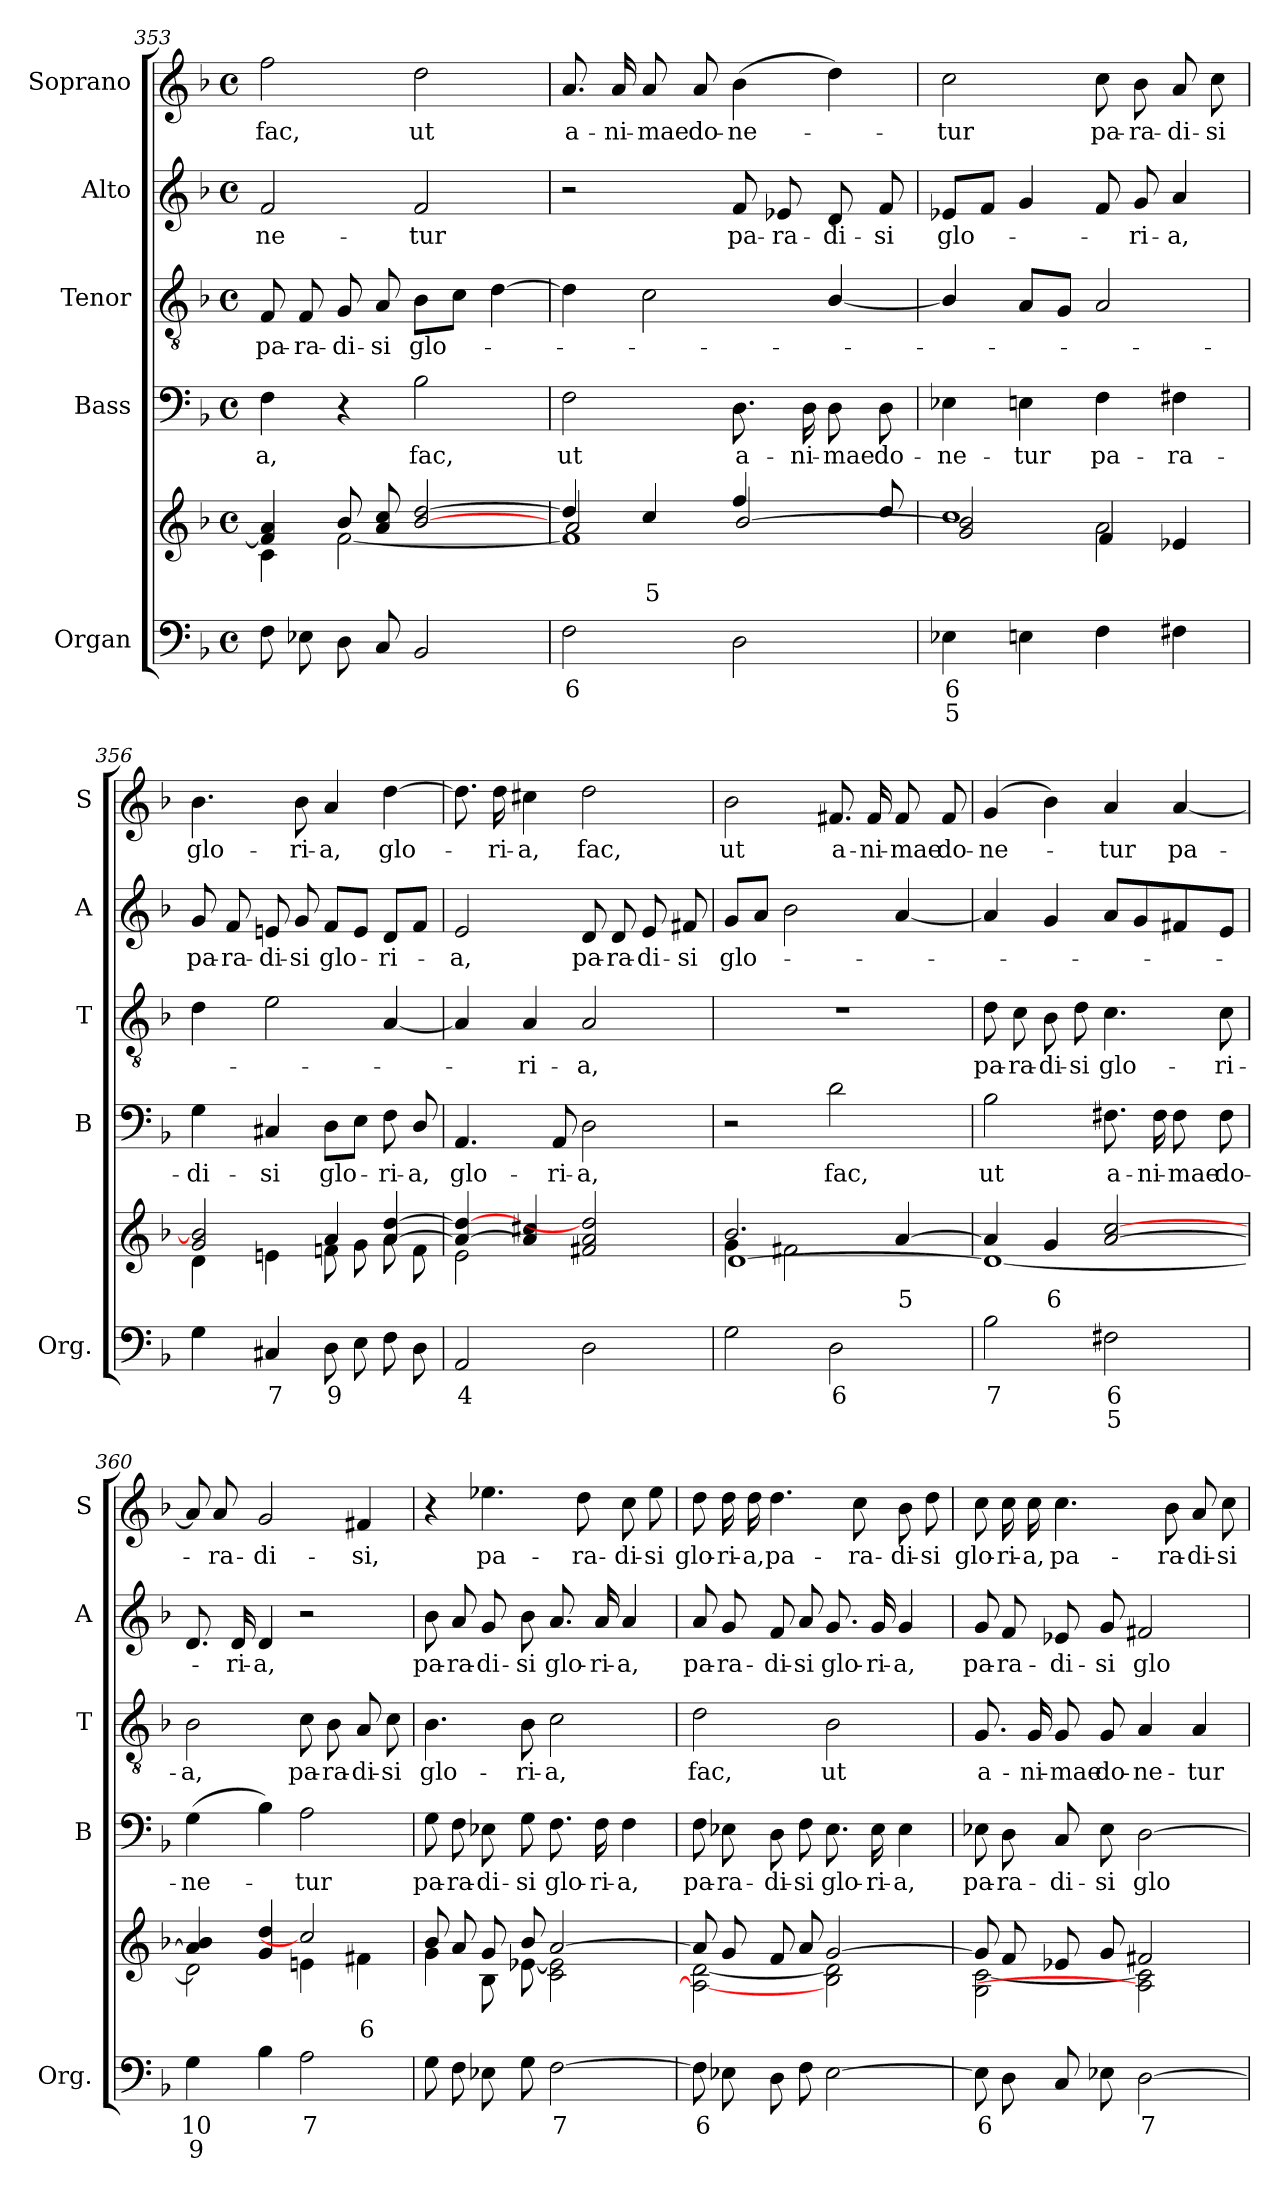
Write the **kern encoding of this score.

**kern	**text	**text	**kern	**text	**kern	**text	**kern	**text	**kern	**text	**kern	**text
*part5	*part5	*part5	*part5	*part5	*part4	*part4	*part3	*part3	*part2	*part2	*part1	*part1
*staff6	*staff6	*staff6	*staff5	*staff5	*staff4	*staff4	*staff3	*staff3	*staff2	*staff2	*staff1	*staff1
*I"Organ	*	*	*	*	*I"Bass	*	*I"Tenor	*	*I"Alto	*	*I"Soprano	*
*I'Org.	*	*	*	*	*I'B	*	*I'T	*	*I'A	*	*I'S	*
*clefF4	*	*	*clefG2	*	*clefF4	*	*clefGv2	*	*clefG2	*	*clefG2	*
*k[b-]	*	*	*k[b-]	*	*k[b-]	*	*k[b-]	*	*k[b-]	*	*k[b-]	*
*F:	*	*	*F:	*	*F:	*	*F:	*	*F:	*	*F:	*
*M4/4	*	*	*M4/4	*	*M4/4	*	*M4/4	*	*M4/4	*	*M4/4	*
*met(c)	*	*	*met(c)	*	*met(c)	*	*met(c)	*	*met(c)	*	*met(c)	*
=353	=353	=353	=353	=353	=353	=353	=353	=353	=353	=353	=353	=353
*	*	*	*^	*	*	*	*	*	*	*	*	*
!	!	!	!	!	!	!	!LO:LY:b	!	!LO:LY:b	!	!LO:LY:b	!	!LO:LY:b
8F	.	.	4f] 4a	4c	.	4F\	-a,	8F/	pa-	2f/	-ne-	2ff\	fac,
!	!	!	!	!	!	!	!	!	!LO:LY:b	!	!	!	!
8E-X	.	.	.	.	.	.	.	8F/	-ra-	.	.	.	.
!	!	!	!	!LO:N:vis=2	!	!	!	!	!LO:LY:b	!	!	!	!
8D	.	.	8b-	[2.f	.	4r	.	8G/	-di-	.	.	.	.
!	!	!	!	!	!	!	!	!	!LO:LY:b	!	!	!	!
8C	.	.	8a 8cc	.	.	.	.	8A/	-si	.	.	.	.
!	!	!	!	!	!	!	!LO:LY:b	!	!LO:LY:b	!	!LO:LY:b	!	!LO:LY:b
2BB-	.	.	[2b- [2dd	.	.	2B-\	fac,	8B-\L	glo-	2f/	-tur	2dd\	ut
.	.	.	.	.	.	.	.	8c\J	.	.	.	.	.
.	.	.	.	.	.	.	.	[4d\	.	.	.	.	.
!!LO:LB:g=z
=354	=354	=354	=354	=354	=354	=354	=354	=354	=354	=354	=354	=354	=354
*	*	*	*	*^	*	*	*	*	*	*	*	*	*
!	!	!	!	!	!	!	!	!LO:LY:b	!	!	!	!	!	!LO:LY:b
2F	6	.	4dd]	1f]	2a	.	2F\	ut	4d\]	.	2r	.	8.a/	a-
!	!	!	!	!	!	!	!	!	!	!	!	!	!	!LO:LY:b
.	.	.	.	.	.	.	.	.	.	.	.	.	16a/	-ni-
!	!	!	!	!	!	!	!	!	!	!	!	!	!	!LO:LY:b
.	.	.	4cc	.	.	5	.	.	2c\	.	.	.	8a/	-mae
!	!	!	!	!	!	!	!	!	!	!	!	!	!	!LO:LY:b
.	.	.	.	.	.	.	.	.	.	.	.	.	8a/	do-
!	!	!	!LO:N:vis=4	!	!	!	!	!LO:LY:b	!	!	!	!LO:LY:b	!	!LO:LY:b
2D	.	.	4.ff	.	[2b-	.	8.D\	a-	.	.	8f/	pa-	(4b-\	-ne-
!	!	!	!	!	!	!	!	!	!	!	!	!LO:LY:b	!	!
.	.	.	.	.	.	.	.	.	.	.	8e-X/	-ra-	.	.
!	!	!	!	!	!	!	!	!LO:LY:b	!	!	!	!	!	!
.	.	.	.	.	.	.	16D\	-ni-	.	.	.	.	.	.
!	!	!	!	!	!	!	!	!LO:LY:b	!	!	!	!LO:LY:b	!	!
.	.	.	.	.	.	.	8D\	-mae	[4B-/	.	8d/	-di-	4dd\)	.
!	!	!	!	!	!	!	!	!LO:LY:b	!	!	!	!LO:LY:b	!	!
.	.	.	8dd	.	.	.	8D\	do-	.	.	8f/	-si	.	.
=355	=355	=355	=355	=355	=355	=355	=355	=355	=355	=355	=355	=355	=355	=355
!	!	!	!	!	!	!	!	!LO:LY:b	!	!	!	!LO:LY:b	!	!LO:LY:b
4E-X	6	5	1cc	2ryy	2g 2b-]	.	4E-X\	-ne-	4B-/]	.	8e-X/L	glo-	2cc\	-tur
.	.	.	.	.	.	.	.	.	.	.	8f/J	.	.	.
!	!	!	!	!	!	!	!	!LO:LY:b	!	!	!	!	!	!
4En	.	.	.	.	.	.	4En\	-tur	8A/L	.	4g/	.	.	.
.	.	.	.	.	.	.	.	.	8G/J	.	.	.	.	.
!	!	!	!	!	!	!	!	!LO:LY:b	!	!	!	!	!	!LO:LY:b
4F	.	.	.	2a	4f	.	4F\	pa-	2A/	.	8f/	.	8cc\	pa-
!	!	!	!	!	!	!	!	!	!	!	!	!LO:LY:b	!	!LO:LY:b
.	.	.	.	.	.	.	.	.	.	.	8g/	-ri-	8b-\	-ra-
!	!	!	!	!	!	!	!	!LO:LY:b	!	!	!	!LO:LY:b	!	!LO:LY:b
4F#X	.	.	.	.	4e-X	.	4F#X\	-ra-	.	.	4a/	-a,	8a/	-di-
!	!	!	!	!	!	!	!	!	!	!	!	!	!	!LO:LY:b
.	.	.	.	.	.	.	.	.	.	.	.	.	8cc\	-si
*	*	*	*	*v	*v	*	*	*	*	*	*	*	*	*
=356	=356	=356	=356	=356	=356	=356	=356	=356	=356	=356	=356	=356	=356
!	!	!	!	!	!	!	!LO:LY:b	!	!	!	!LO:LY:b	!	!LO:LY:b
4G	.	.	2g 2b-]	4d	.	4G\	-di-	4d\	.	8g/	pa-	4.b-\	glo-
!	!	!	!	!	!	!	!	!	!	!	!LO:LY:b	!	!
.	.	.	.	.	.	.	.	.	.	8f/	-ra-	.	.
!	!	!	!	!	!	!	!LO:LY:b	!	!	!	!LO:LY:b	!	!
4C#X	7	.	.	4enj	.	4C#X/	-si	2e\	.	8en/	-di-	.	.
!	!	!	!	!	!	!	!	!	!	!	!LO:LY:b	!	!LO:LY:b
.	.	.	.	.	.	.	.	.	.	8g/	-si	8b-\	-ri-
!	!	!	!	!	!	!	!LO:LY:b	!	!	!	!LO:LY:b	!	!LO:LY:b
8D	9	.	4a	8fnj	.	8D\L	glo-	.	.	8f/L	glo-	4a/	-a,
8E	.	.	.	8g	.	8E\J	.	.	.	8e/J	.	.	.
!	!	!	!	!	!	!	!LO:LY:b	!	!	!	!LO:LY:b	!	!LO:LY:b
8F	.	.	[4a [4dd	8a	.	8F\	ri-	[4A/	.	8d/L	ri-	[4dd\	glo-
!	!	!	!	!	!	!	!LO:LY:b	!	!	!	!	!	!
8D	.	.	.	8f	.	8D/	-a,	.	.	8f/J	.	.	.
=357	=357	=357	=357	=357	=357	=357	=357	=357	=357	=357	=357	=357	=357
!	!	!	!	!	!	!	!LO:LY:b	!	!	!	!LO:LY:b	!	!
2AA	4	.	4a_ 4dd_	2e	.	4.AA/	glo-	4A/]	.	2e/	-a,	8.dd\]	.
!	!	!	!	!	!	!	!	!	!	!	!	!	!LO:LY:b
.	.	.	.	.	.	.	.	.	.	.	.	16dd\	ri-
!	!	!	!	!	!	!	!	!	!LO:LY:b	!	!	!	!LO:LY:b
.	.	.	4a] 4cc#X	.	.	.	.	4A/	-ri-	.	.	4cc#X\	-a,
!	!	!	!	!	!	!	!LO:LY:b	!	!	!	!	!	!
.	.	.	.	.	.	8AA/	-ri-	.	.	.	.	.	.
!	!	!	!	!	!	!	!LO:LY:b	!	!LO:LY:b	!	!LO:LY:b	!	!LO:LY:b
2D	.	.	2f#X 2a 2dd]	2ryy	.	2D\	-a,	2A/	-a,	8d/	pa-	2dd\	fac,
!	!	!	!	!	!	!	!	!	!	!	!LO:LY:b	!	!
.	.	.	.	.	.	.	.	.	.	8d/	-ra-	.	.
!	!	!	!	!	!	!	!	!	!	!	!LO:LY:b	!	!
.	.	.	.	.	.	.	.	.	.	8e/	-di-	.	.
!	!	!	!	!	!	!	!	!	!	!	!LO:LY:b	!	!
.	.	.	.	.	.	.	.	.	.	8f#X/	-si	.	.
*	*	*	*v	*v	*	*	*	*	*	*	*	*	*
!!LO:LB:g=z
=358	=358	=358	=358	=358	=358	=358	=358	=358	=358	=358	=358	=358
!	!	!	!LO:N:vis=2	!	!	!	!	!	!	!LO:LY:b	!	!LO:LY:b
*	*	*	*^	*	*	*	*	*	*	*	*	*
*	*	*	*	*^	*	*	*	*	*	*	*	*	*
2G	.	.	2.b-	4g	[1d	.	2r	.	1r	.	8g/L	glo-	2b-\	ut
.	.	.	.	.	.	.	.	.	.	.	8a/J	.	.	.
.	.	.	.	2f#X	.	.	.	.	.	.	2b-\	.	.	.
!	!	!	!	!	!	!	!	!LO:LY:b	!	!	!	!	!	!LO:LY:b
2D	6	.	.	.	.	.	2d\	fac,	.	.	.	.	8.f#X/	a-
!	!	!	!	!	!	!	!	!	!	!	!	!	!	!LO:LY:b
.	.	.	.	.	.	.	.	.	.	.	.	.	16f#/	-ni-
!	!	!	!	!	!	!	!	!	!	!	!	!	!	!LO:LY:b
.	.	.	[4a	4ryy	.	5	.	.	.	.	[4a/	.	8f#/	-mae
!	!	!	!	!	!	!	!	!	!	!	!	!	!	!LO:LY:b
.	.	.	.	.	.	.	.	.	.	.	.	.	8f#/	do-
*	*	*	*	*v	*v	*	*	*	*	*	*	*	*	*
=359	=359	=359	=359	=359	=359	=359	=359	=359	=359	=359	=359	=359	=359
!	!	!	!	!	!	!	!LO:LY:b	!	!LO:LY:b	!	!	!	!LO:LY:b
2B-	7	.	4a]	1d_	.	2B-\	ut	8d\	pa-	4a/]	.	(4g/	-ne-
!	!	!	!	!	!	!	!	!	!LO:LY:b	!	!	!	!
.	.	.	.	.	.	.	.	8c\	-ra-	.	.	.	.
!	!	!	!	!	!	!	!	!	!LO:LY:b	!	!	!	!
.	.	.	4g	.	6	.	.	8B-\	-di-	4g/	.	4b-\)	.
!	!	!	!	!	!	!	!	!	!LO:LY:b	!	!	!	!
.	.	.	.	.	.	.	.	8d\	-si	.	.	.	.
!	!	!	!	!	!	!	!LO:LY:b	!	!LO:LY:b	!	!	!	!LO:LY:b
2F#X	6	5	[2a [2cc	.	.	8.F#X\	a-	4.c\	glo-	8a/L	.	4a/	-tur
.	.	.	.	.	.	.	.	.	.	8g/	.	.	.
!	!	!	!	!	!	!	!LO:LY:b	!	!	!	!	!	!
.	.	.	.	.	.	16F#\	-ni-	.	.	.	.	.	.
!	!	!	!	!	!	!	!LO:LY:b	!	!	!	!	!	!LO:LY:b
.	.	.	.	.	.	8F#\	-mae	.	.	8f#X/	.	[4a/	pa-
!	!	!	!	!	!	!	!LO:LY:b	!	!LO:LY:b	!	!	!	!
.	.	.	.	.	.	8F#\	do-	8c\	-ri-	8e/J	.	.	.
=360	=360	=360	=360	=360	=360	=360	=360	=360	=360	=360	=360	=360	=360
!	!	!	!	!	!	!	!LO:LY:b	!	!LO:LY:b	!	!	!	!
4G	10	9	4a] 4b-	2d]	.	(4G\	-ne-	2B-\	-a,	8.d/	.	8a/]	.
!	!	!	!	!	!	!	!	!	!	!	!	!	!LO:LY:b
.	.	.	.	.	.	.	.	.	.	.	.	8a/	ra-
!	!	!	!	!	!	!	!	!	!	!	!LO:LY:b	!	!
.	.	.	.	.	.	.	.	.	.	16d/	-ri-	.	.
!	!	!	!	!	!	!	!	!	!	!	!LO:LY:b	!	!LO:LY:b
4B-	.	.	4g 4dd	.	.	4B-\)	.	.	.	4d/	-a,	2g/	-di-
!	!	!	!	!	!	!	!LO:LY:b	!	!LO:LY:b	!	!	!	!
2A	7	.	2cc]	4enj	.	2A\	-tur	8c\	pa-	2r	.	.	.
!	!	!	!	!	!	!	!	!	!LO:LY:b	!	!	!	!
.	.	.	.	.	.	.	.	8B-\	-ra-	.	.	.	.
!	!	!	!	!	!	!	!	!	!LO:LY:b	!	!	!	!LO:LY:b
.	.	.	.	4f#X	6	.	.	8A/	-di-	.	.	4f#X/	-si,
!	!	!	!	!	!	!	!	!	!LO:LY:b	!	!	!	!
.	.	.	.	.	.	.	.	8c\	-si	.	.	.	.
=361	=361	=361	=361	=361	=361	=361	=361	=361	=361	=361	=361	=361	=361
!	!	!	!	!	!	!	!LO:LY:b	!	!LO:LY:b	!	!LO:LY:b	!	!
8G	.	.	8b-	4g	.	8G\	pa-	4.B-\	glo-	8b-\	pa-	4r	.
!	!	!	!	!	!	!	!LO:LY:b	!	!	!	!LO:LY:b	!	!
8F	.	.	8a	.	.	8F\	-ra-	.	.	8a/	-ra-	.	.
!	!	!	!	!	!	!	!LO:LY:b	!	!	!	!LO:LY:b	!	!LO:LY:b
8E-X	.	.	8g	8B-	.	8E-X\	-di-	.	.	8g/	-di-	4.ee-X\	pa-
!	!	!	!	!	!	!	!LO:LY:b	!	!LO:LY:b	!	!LO:LY:b	!	!
8G	.	.	8b-	[8e-X	.	8G\	-si	8B-\	-ri-	8b-\	-si	.	.
!	!	!	!	!	!	!	!LO:LY:b	!	!LO:LY:b	!	!LO:LY:b	!	!
[2F	7	.	[2a	2c 2e-]	.	8.F\	glo-	2c\	-a,	8.a/	glo-	.	.
!	!	!	!	!	!	!	!	!	!	!	!	!	!LO:LY:b
.	.	.	.	.	.	.	.	.	.	.	.	8dd\	-ra-
!	!	!	!	!	!	!	!LO:LY:b	!	!	!	!LO:LY:b	!	!
.	.	.	.	.	.	16F\	-ri-	.	.	16a/	-ri-	.	.
!	!	!	!	!	!	!	!LO:LY:b	!	!	!	!LO:LY:b	!	!LO:LY:b
.	.	.	.	.	.	4F\	-a,	.	.	4a/	-a,	8cc\	-di-
!	!	!	!	!	!	!	!	!	!	!	!	!	!LO:LY:b
.	.	.	.	.	.	.	.	.	.	.	.	8ee-\	-si
!!LO:PB:g=z
=362	=362	=362	=362	=362	=362	=362	=362	=362	=362	=362	=362	=362	=362
!	!	!	!	!	!	!	!LO:LY:b	!	!LO:LY:b	!	!LO:LY:b	!	!LO:LY:b
8F]	6	.	8a]	2A_ [2d	.	8F\	pa-	2d\	fac,	8a/	pa-	8dd\	glo-
!	!	!	!	!	!	!	!LO:LY:b	!	!	!	!LO:LY:b	!	!LO:LY:b
8E-X	.	.	8g	.	.	8E-X\	-ra-	.	.	8g/	-ra-	16dd\	-ri-
!	!	!	!	!	!	!	!	!	!	!	!	!	!LO:LY:b
.	.	.	.	.	.	.	.	.	.	.	.	16dd\	-a,
!	!	!	!	!	!	!	!LO:LY:b	!	!	!	!LO:LY:b	!	!LO:LY:b
8D	.	.	8f	.	.	8D\	-di-	.	.	8f/	-di-	4.dd\	pa-
!	!	!	!	!	!	!	!LO:LY:b	!	!	!	!LO:LY:b	!	!
8F	.	.	8a	.	.	8F\	-si	.	.	8a/	-si	.	.
!	!	!	!	!	!	!	!LO:LY:b	!	!LO:LY:b	!	!LO:LY:b	!	!
[2E-	.	.	[2g	2B- 2d]	.	8.E-\	glo-	2B-\	ut	8.g/	glo-	.	.
!	!	!	!	!	!	!	!	!	!	!	!	!	!LO:LY:b
.	.	.	.	.	.	.	.	.	.	.	.	8cc\	-ra-
!	!	!	!	!	!	!	!LO:LY:b	!	!	!	!LO:LY:b	!	!
.	.	.	.	.	.	16E-\	-ri-	.	.	16g/	-ri-	.	.
!	!	!	!	!	!	!	!LO:LY:b	!	!	!	!LO:LY:b	!	!LO:LY:b
.	.	.	.	.	.	4E-\	-a,	.	.	4g/	-a,	8b-\	-di-
!	!	!	!	!	!	!	!	!	!	!	!	!	!LO:LY:b
.	.	.	.	.	.	.	.	.	.	.	.	8dd\	-si
=363	=363	=363	=363	=363	=363	=363	=363	=363	=363	=363	=363	=363	=363
!	!	!	!	!	!	!	!LO:LY:b	!	!LO:LY:b	!	!LO:LY:b	!	!LO:LY:b
8E-]	6	.	8g]	2G [2c	.	8E-X\	pa-	8.G/	a-	8g/	pa-	8cc\	glo-
!	!	!	!	!	!	!	!LO:LY:b	!	!	!	!LO:LY:b	!	!LO:LY:b
8D	.	.	8f	.	.	8D\	-ra-	.	.	8f/	-ra-	16cc\	-ri-
!	!	!	!	!	!	!	!	!	!LO:LY:b	!	!	!	!LO:LY:b
.	.	.	.	.	.	.	.	16G/	-ni-	.	.	16cc\	-a,
!	!	!	!	!	!	!	!LO:LY:b	!	!LO:LY:b	!	!LO:LY:b	!	!LO:LY:b
8C	.	.	8e-X	.	.	8C/	-di-	8G/	-mae	8e-X/	-di-	4.cc\	pa-
!	!	!	!	!	!	!	!LO:LY:b	!	!LO:LY:b	!	!LO:LY:b	!	!
8E-X	.	.	8g	.	.	8E-\	-si	8G/	do-	8g/	-si	.	.
!	!	!	!	!	!	!	!LO:LY:b	!	!LO:LY:b	!	!LO:LY:b	!	!
[2D	7	.	2f#X	2A] 2c]	.	[2D\	glo--	4A/	-ne-	2f#X/	glo--	.	.
!	!	!	!	!	!	!	!	!	!	!	!	!	!LO:LY:b
.	.	.	.	.	.	.	.	.	.	.	.	8b-\	-ra-
!	!	!	!	!	!	!	!	!	!LO:LY:b	!	!	!	!LO:LY:b
.	.	.	.	.	.	.	.	4A/	-tur	.	.	8a/	-di-
!	!	!	!	!	!	!	!	!	!	!	!	!	!LO:LY:b
.	.	.	.	.	.	.	.	.	.	.	.	8cc\	-si
*	*	*	*v	*v	*	*	*	*	*	*	*	*	*
=	=	=	=	=	=	=	=	=	=	=	=	=
*-	*-	*-	*-	*-	*-	*-	*-	*-	*-	*-	*-	*-
